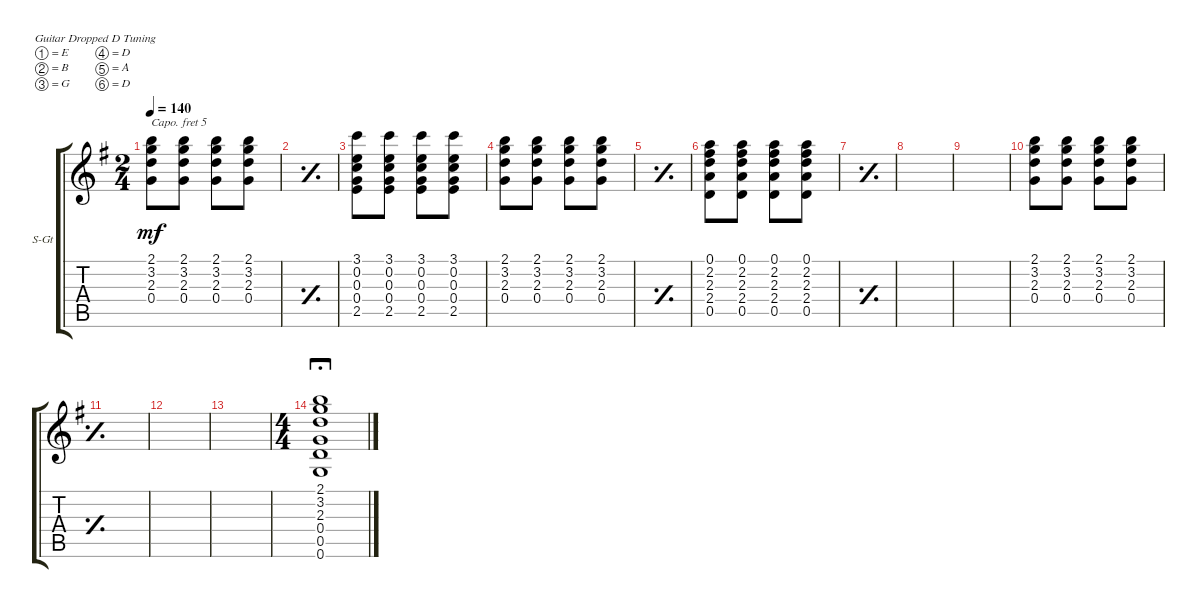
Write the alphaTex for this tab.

\defaultSystemsLayout 4
\bracketExtendMode groupsimilarinstruments
\firstSystemTrackNameOrientation horizontal
\otherSystemsTrackNameOrientation horizontal
\track ("Steel Guitar" "S-Gt") {instrument acousticguitarsteel}
\staff {score tabs}
\capo 5
\tuning (E4 B3 G3 D3 A2 D2)
\ts (2 4)
\tempo 140
\clef g2
\ks g
(2.1 3.2 2.3 0.4).8{dy mf} (2.1 3.2 2.3 0.4).8 (2.1 3.2 2.3 0.4).8 (2.1 3.2 2.3 0.4).8 |
\simile simple
|
\simile none
(3.1 0.2 0.3 0.4 2.5).8 (3.1 0.2 0.3 0.4 2.5).8 (3.1 0.2 0.3 0.4 2.5).8 (3.1 0.2 0.3 0.4 2.5).8 |
(2.1 3.2 2.3 0.4).8 (0.4 2.3 3.2 2.1).8 (2.1 3.2 2.3 0.4).8 (0.4 2.3 3.2 2.1).8 |
\simile simple
|
\simile none
(0.1 2.2 2.3 2.4 0.5).8 (0.1 2.2 2.3 2.4 0.5).8 (0.1 2.2 2.3 2.4 0.5).8 (0.1 2.2 2.3 2.4 0.5).8 |
\simile simple
|
|
|
\simile none
(2.1 3.2 2.3 0.4).8 (2.1 3.2 2.3 0.4).8 (2.1 3.2 2.3 0.4).8 (2.1 3.2 2.3 0.4).8 |
\simile simple
|
|
|
\ts (4 4)
\simile none
(2.1 3.2 2.3 0.4 0.6 0.5).1{fermata (long 1)}
